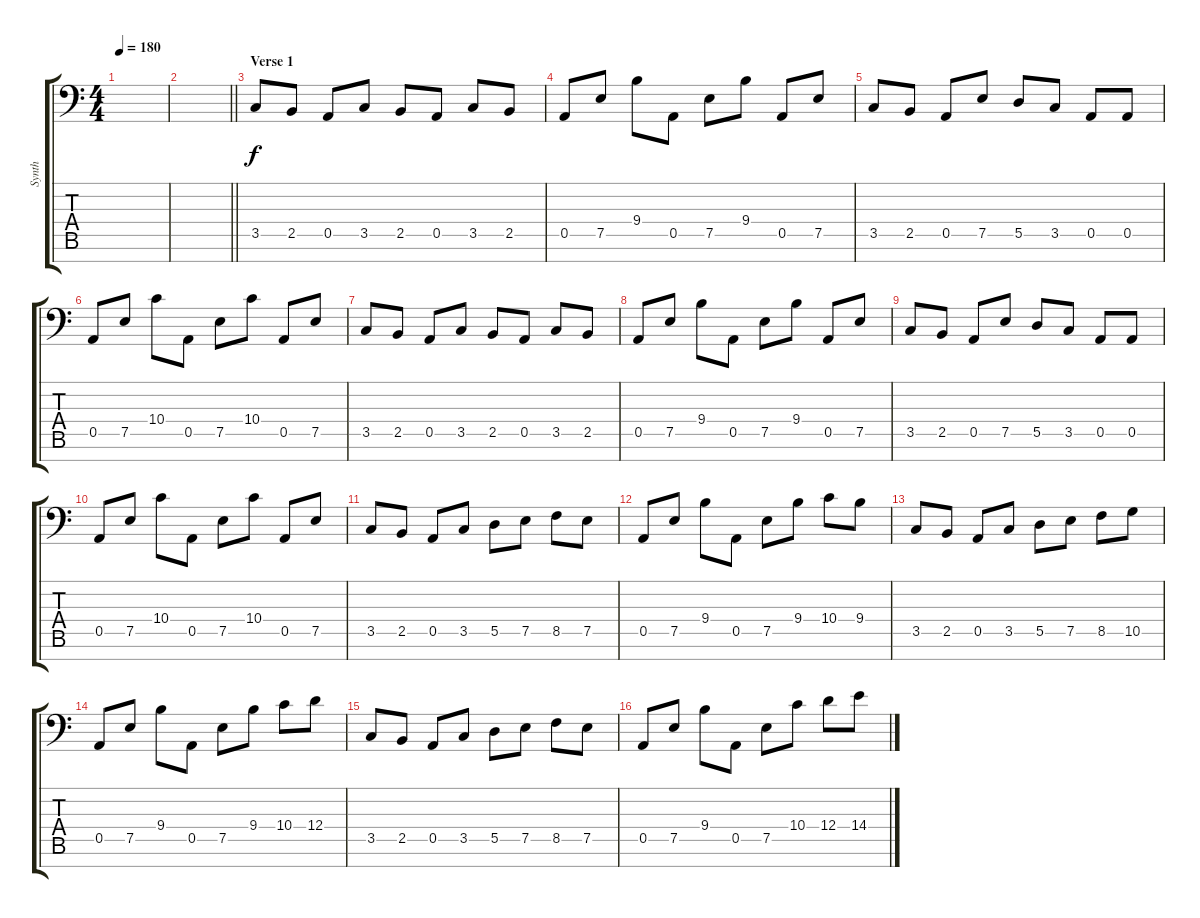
\track ("Synth" "Synth") {instrument lead2sawtooth}
\staff {score tabs}
\tuning (E4 B3 G3 D3 A2 E2 A1) {hide}
\ts (4 4)
\tempo 180
\clef f4
\ks c
|
\barLineRight lightlight
|
\section ("" "Verse 1")
3.5.8 2.5.8 0.5.8 3.5.8 2.5.8 0.5.8 3.5.8 2.5.8 |
0.5.8 7.5.8 9.4.8 0.5.8 7.5.8 9.4.8 0.5.8 7.5.8 |
3.5.8 2.5.8 0.5.8 7.5.8 5.5.8 3.5.8 0.5.8 0.5.8 |
0.5.8 7.5.8 10.4.8 0.5.8 7.5.8 10.4.8 0.5.8 7.5.8 |
3.5.8 2.5.8 0.5.8 3.5.8 2.5.8 0.5.8 3.5.8 2.5.8 |
0.5.8 7.5.8 9.4.8 0.5.8 7.5.8 9.4.8 0.5.8 7.5.8 |
3.5.8 2.5.8 0.5.8 7.5.8 5.5.8 3.5.8 0.5.8 0.5.8 |
0.5.8 7.5.8 10.4.8 0.5.8 7.5.8 10.4.8 0.5.8 7.5.8 |
3.5.8 2.5.8 0.5.8 3.5.8 5.5.8 7.5.8 8.5.8 7.5.8 |
0.5.8 7.5.8 9.4.8 0.5.8 7.5.8 9.4.8 10.4.8 9.4.8 |
3.5.8 2.5.8 0.5.8 3.5.8 5.5.8 7.5.8 8.5.8 10.5.8 |
0.5.8 7.5.8 9.4.8 0.5.8 7.5.8 9.4.8 10.4.8 12.4.8 |
3.5.8 2.5.8 0.5.8 3.5.8 5.5.8 7.5.8 8.5.8 7.5.8 |
0.5.8 7.5.8 9.4.8 0.5.8 7.5.8 10.4.8 12.4.8 14.4.8
